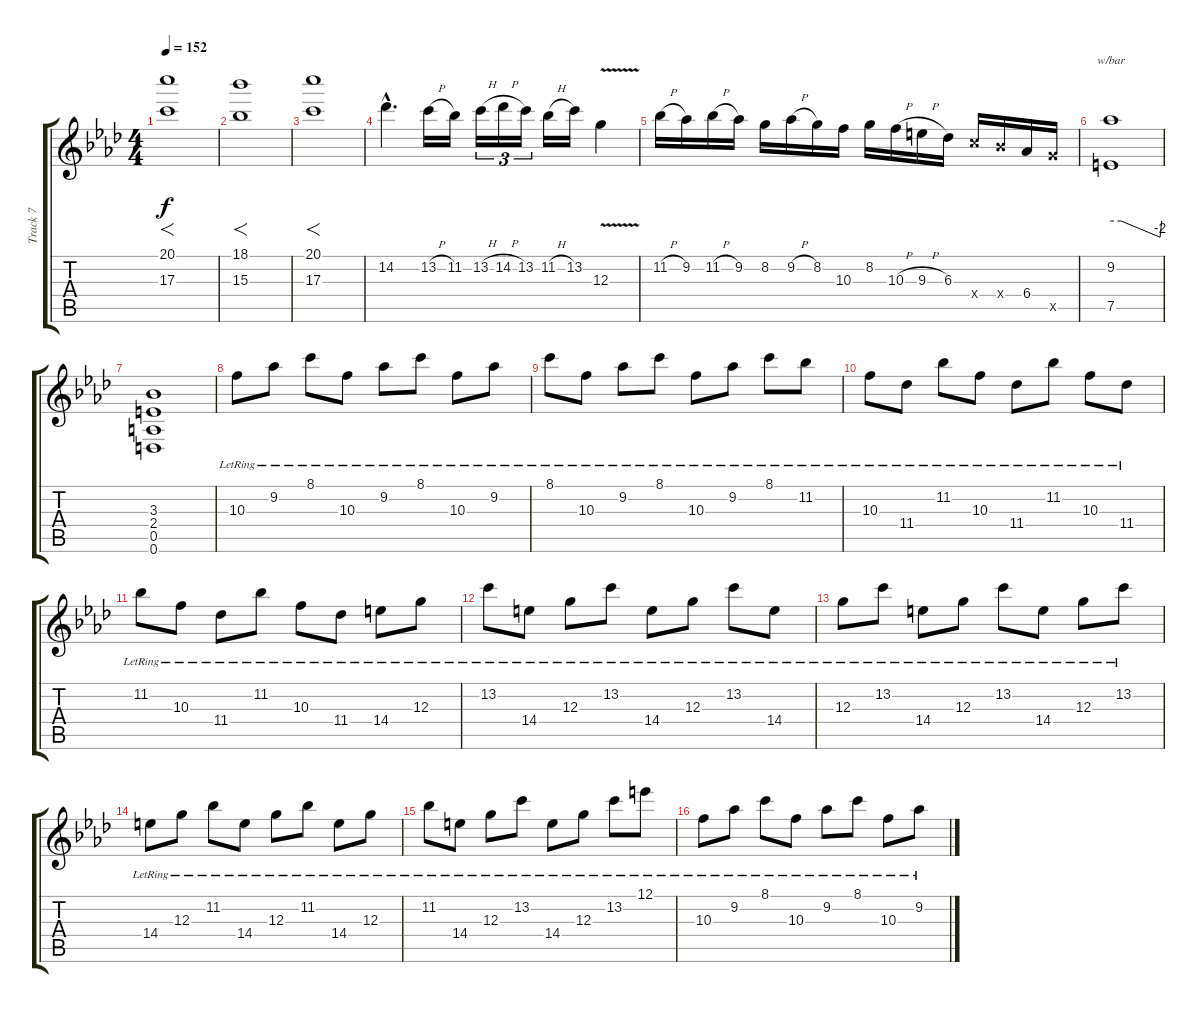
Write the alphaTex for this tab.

\track ("Track 7" "Track 7") {instrument electricguitarjazz}
\staff {score tabs}
\tuning (E4 B3 G3 D3 A2 D2) {hide}
\ts (4 4)
\tempo 152
\clef g2
\ks fminor
(20.1 17.3).1{f dy f} |
(18.1 15.3).1{f} |
(20.1 17.3).1{f} |
14.2{hac}.4{d} 13.2{h}.16 11.2.16 13.2{h}.16{tu (3 2)} 14.2{h}.16{tu (3 2)} 13.2.16{tu (3 2)} 11.2{h}.16 13.2.16 12.3{v}.4 |
11.2{h}.16 9.2.16 11.2{h}.16 9.2.16 8.2.16 9.2{h}.16 8.2.16 10.3.16 8.2.16 10.3{h}.16 9.3{h}.16 6.3.16 10.4{x}.16 8.4{x}.16 6.4.16 10.5{x}.16 |
(9.2 7.5).1{tbe (custom default 0 0 12 0 58 -8 60 0)} |
(3.3 2.4 0.5 0.6).1 |
10.3{lr}.8{instrument electricguitarjazz} 9.2{lr}.8 8.1{lr}.8 10.3{lr}.8 9.2{lr}.8 8.1{lr}.8 10.3{lr}.8 9.2{lr}.8 |
8.1{lr}.8 10.3{lr}.8 9.2{lr}.8 8.1{lr}.8 10.3{lr}.8 9.2{lr}.8 8.1{lr}.8 11.2{lr}.8 |
10.3{lr}.8 11.4{lr}.8 11.2{lr}.8 10.3{lr}.8 11.4{lr}.8 11.2{lr}.8 10.3{lr}.8 11.4{lr}.8 |
11.2{lr}.8 10.3{lr}.8 11.4{lr}.8 11.2{lr}.8 10.3{lr}.8 11.4{lr}.8 14.4{lr}.8 12.3{lr}.8 |
13.2{lr}.8 14.4{lr}.8 12.3{lr}.8 13.2{lr}.8 14.4{lr}.8 12.3{lr}.8 13.2{lr}.8 14.4{lr}.8 |
12.3{lr}.8 13.2{lr}.8 14.4{lr}.8 12.3{lr}.8 13.2{lr}.8 14.4{lr}.8 12.3{lr}.8 13.2{lr}.8 |
14.4{lr}.8 12.3{lr}.8 11.2{lr}.8 14.4{lr}.8 12.3{lr}.8 11.2{lr}.8 14.4{lr}.8 12.3{lr}.8 |
11.2{lr}.8 14.4{lr}.8 12.3{lr}.8 13.2{lr}.8 14.4{lr}.8 12.3{lr}.8 13.2{lr}.8 12.1{lr}.8 |
10.3{lr}.8 9.2{lr}.8 8.1{lr}.8 10.3{lr}.8 9.2{lr}.8 8.1{lr}.8 10.3{lr}.8 9.2{lr}.8
